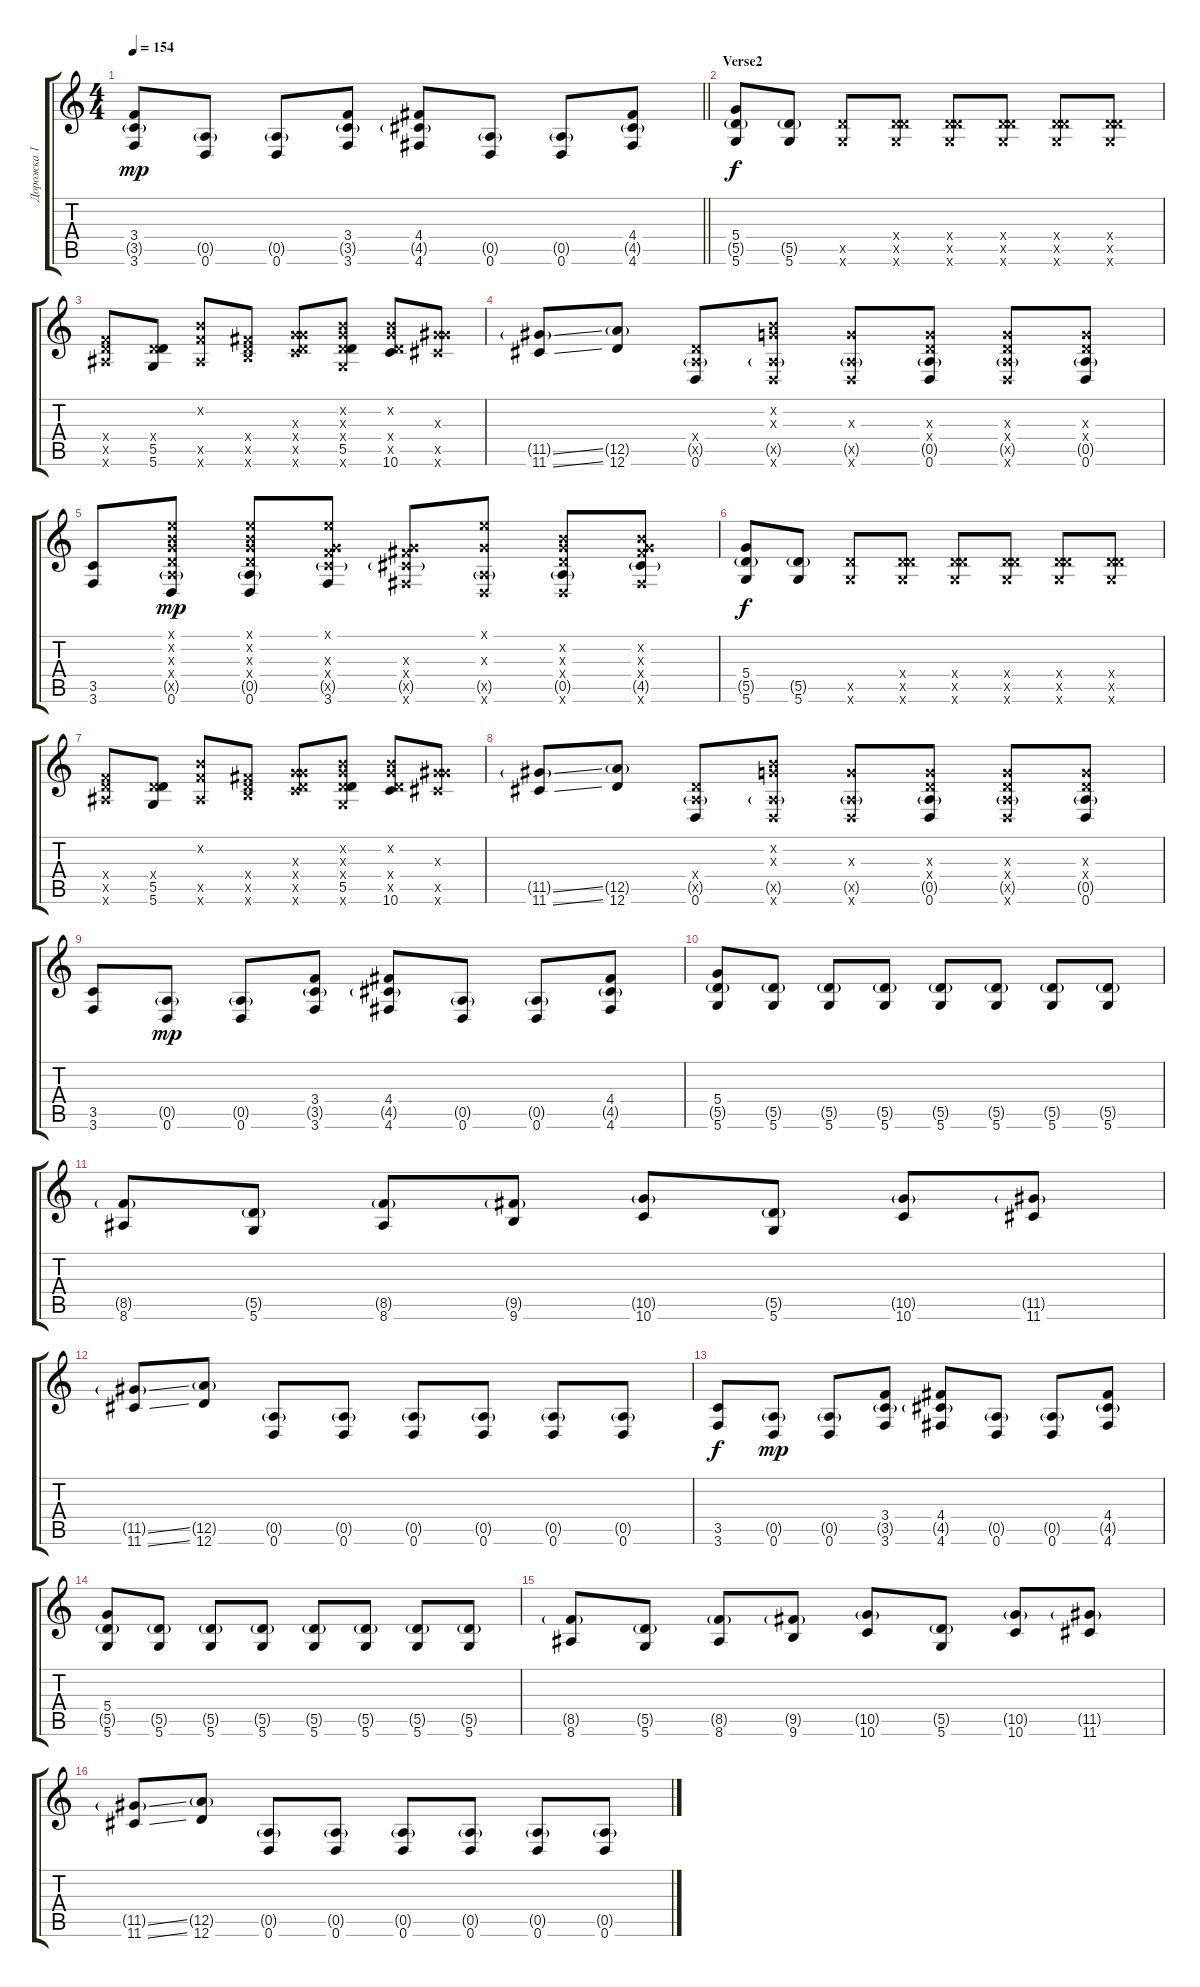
\track ("Дорожка 1" "Дорожка 1") {instrument distortionguitar}
\staff {score tabs}
\tuning (E4 B3 G3 D3 A2 D2) {hide}
\ts (4 4)
\tempo 154
\clef g2
\barLineRight lightlight
\ks c
(3.4 3.5{g} 3.6).8{dy mp} (0.5{g} 0.6).8 (0.5{g} 0.6).8 (3.4 3.5{g} 3.6).8 (4.4 4.5{g} 4.6).8 (0.5{g} 0.6).8 (0.5{g} 0.6).8 (4.4 4.5{g} 4.6).8 |
\section ("" "Verse2")
(5.4 5.5{g} 5.6).8{dy f} (5.5{g} 5.6).8 (5.5{x} 5.6{x}).8 (0.4{x} 5.5{x} 5.6{x}).8 (0.4{x} 5.5{x} 5.6{x}).8 (0.4{x} 5.5{x} 5.6{x}).8 (0.4{x} 5.5{x} 5.6{x}).8 (0.4{x} 5.5{x} 5.6{x}).8 |
(0.4{x} 8.5{x} 8.6{x}).8 (0.4{x} 5.5 5.6).8 (0.2{x} 8.5{x} 8.6{x}).8 (0.4{x} 9.5{x} 9.6{x}).8 (0.3{x} 0.4{x} 10.5{x} 10.6{x}).8 (0.2{x} 0.3{x} 0.4{x} 5.5 5.6{x}).8 (0.2{x} 0.4{x} 10.5{x} 10.6).8 (0.3{x} 11.5{x} 11.6{x}).8 |
(11.5{ss g} 11.6{ss}).8 (12.5{g} 12.6).8 (0.4{x} 0.5{g x} 0.6).8 (0.2{x} 0.3{x} 0.5{g x} 0.6{x}).8 (0.3{x} 0.5{g x} 0.6{x}).8 (0.3{x} 0.4{x} 0.5{g} 0.6).8 (0.3{x} 0.4{x} 0.5{g x} 0.6{x}).8 (0.3{x} 0.4{x} 0.5{g} 0.6).8 |
(3.5 3.6).8 (0.1{x} 0.2{x} 0.3{x} 0.4{x} 0.5{g x} 0.6).8{dy mp} (0.1{x} 0.2{x} 0.3{x} 0.4{x} 0.5{g} 0.6).8 (0.1{x} 0.3{x} 3.4{x} 3.5{g x} 3.6).8 (0.3{x} 4.4{x} 4.5{g x} 4.6{x}).8 (0.1{x} 0.3{x} 0.5{g x} 0.6{x}).8 (0.2{x} 0.3{x} 0.4{x} 0.5{g} 0.6{x}).8 (0.2{x} 0.3{x} 4.4{x} 4.5{g} 4.6{x}).8 |
(5.4 5.5{g} 5.6).8{dy f} (5.5{g} 5.6).8 (5.5{x} 5.6{x}).8 (0.4{x} 5.5{x} 5.6{x}).8 (0.4{x} 5.5{x} 5.6{x}).8 (0.4{x} 5.5{x} 5.6{x}).8 (0.4{x} 5.5{x} 5.6{x}).8 (0.4{x} 5.5{x} 5.6{x}).8 |
(0.4{x} 8.5{x} 8.6{x}).8 (0.4{x} 5.5 5.6).8 (0.2{x} 8.5{x} 8.6{x}).8 (0.4{x} 9.5{x} 9.6{x}).8 (0.3{x} 0.4{x} 10.5{x} 10.6{x}).8 (0.2{x} 0.3{x} 0.4{x} 5.5 5.6{x}).8 (0.2{x} 0.4{x} 10.5{x} 10.6).8 (0.3{x} 11.5{x} 11.6{x}).8 |
(11.5{ss g} 11.6{ss}).8 (12.5{g} 12.6).8 (0.4{x} 0.5{g x} 0.6).8 (0.2{x} 0.3{x} 0.5{g x} 0.6{x}).8 (0.3{x} 0.5{g x} 0.6{x}).8 (0.3{x} 0.4{x} 0.5{g} 0.6).8 (0.3{x} 0.4{x} 0.5{g x} 0.6{x}).8 (0.3{x} 0.4{x} 0.5{g} 0.6).8 |
(3.5 3.6).8 (0.5{g} 0.6).8{dy mp} (0.5{g} 0.6).8 (3.4 3.5{g} 3.6).8 (4.4 4.5{g} 4.6).8 (0.5{g} 0.6).8 (0.5{g} 0.6).8 (4.4 4.5{g} 4.6).8 |
(5.4 5.5{g} 5.6).8 (5.5{g} 5.6).8 (5.5{g} 5.6).8 (5.5{g} 5.6).8 (5.5{g} 5.6).8 (5.5{g} 5.6).8 (5.5{g} 5.6).8 (5.5{g} 5.6).8 |
(8.5{g} 8.6).8 (5.5{g} 5.6).8 (8.5{g} 8.6).8 (9.5{g} 9.6).8 (10.5{g} 10.6).8 (5.5{g} 5.6).8 (10.5{g} 10.6).8 (11.5{g} 11.6).8 |
(11.5{ss g} 11.6{ss}).8 (12.5{g} 12.6).8 (0.5{g} 0.6).8 (0.5{g} 0.6).8 (0.5{g} 0.6).8 (0.5{g} 0.6).8 (0.5{g} 0.6).8 (0.5{g} 0.6).8 |
(3.5 3.6).8{dy f} (0.5{g} 0.6).8{dy mp} (0.5{g} 0.6).8 (3.4 3.5{g} 3.6).8 (4.4 4.5{g} 4.6).8 (0.5{g} 0.6).8 (0.5{g} 0.6).8 (4.4 4.5{g} 4.6).8 |
(5.4 5.5{g} 5.6).8 (5.5{g} 5.6).8 (5.5{g} 5.6).8 (5.5{g} 5.6).8 (5.5{g} 5.6).8 (5.5{g} 5.6).8 (5.5{g} 5.6).8 (5.5{g} 5.6).8 |
(8.5{g} 8.6).8 (5.5{g} 5.6).8 (8.5{g} 8.6).8 (9.5{g} 9.6).8 (10.5{g} 10.6).8 (5.5{g} 5.6).8 (10.5{g} 10.6).8 (11.5{g} 11.6).8 |
(11.5{ss g} 11.6{ss}).8 (12.5{g} 12.6).8 (0.5{g} 0.6).8 (0.5{g} 0.6).8 (0.5{g} 0.6).8 (0.5{g} 0.6).8 (0.5{g} 0.6).8 (0.5{g} 0.6).8
